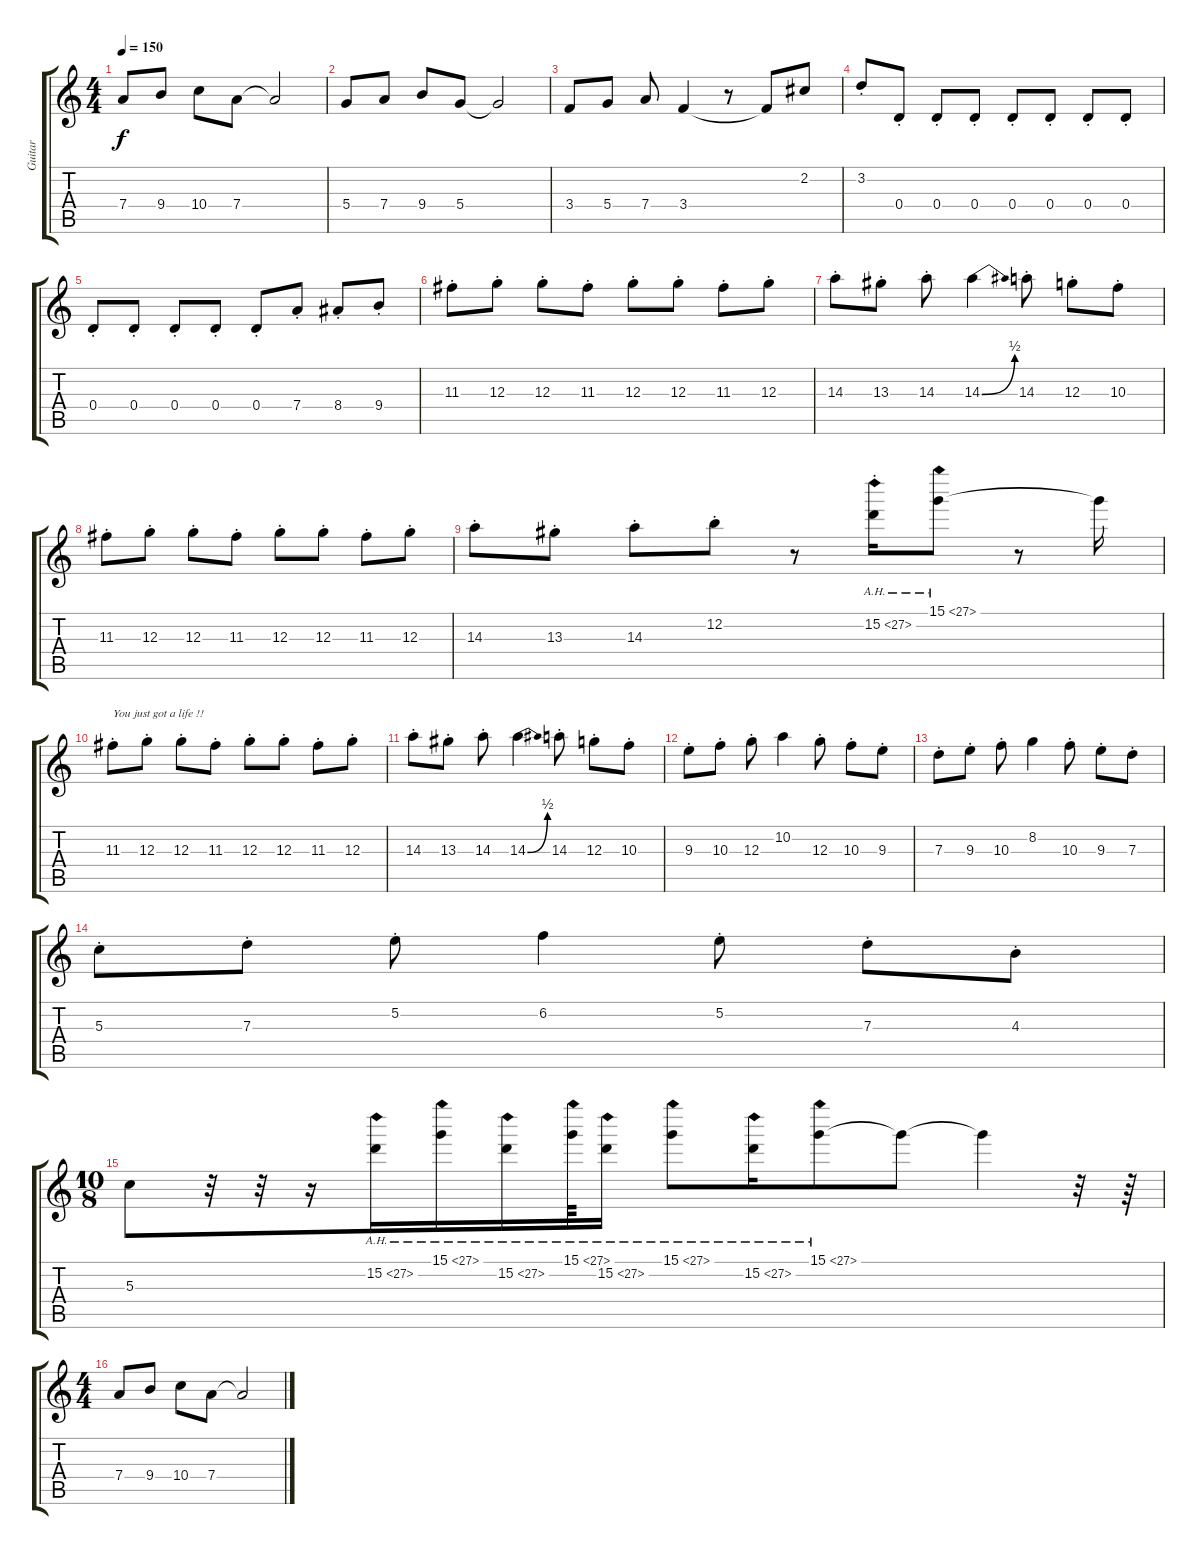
\track ("Guitar" "Guitar") {instrument electricguitarjazz}
\staff {score tabs}
\tuning (E4 B3 G3 D3 A2 E2) {hide}
\ts (4 4)
\tempo 150
\clef g2
\ks c
7.4.8{dy f} 9.4.8 10.4.8 7.4.8 7.4{t}.2 |
5.4.8 7.4.8 9.4.8 5.4.8 5.4{t}.2 |
3.4.8 5.4.8 7.4.8 3.4.4{balance 8} r.8 3.4{t}.8 2.2.8 |
3.2{st}.8 0.4{st}.8 0.4{st}.8 0.4{st}.8 0.4{st}.8 0.4{st}.8 0.4{st}.8 0.4{st}.8 |
0.4{st}.8 0.4{st}.8 0.4{st}.8 0.4{st}.8 0.4{st}.8 7.4{st}.8 8.4{st}.8 9.4{st}.8 |
11.3{st}.8 12.3{st}.8 12.3{st}.8 11.3{st}.8 12.3{st}.8 12.3{st}.8 11.3{st}.8 12.3{st}.8 |
14.3{st}.8 13.3{st}.8 14.3{st}.8 14.3{be (bend 0 0 60 2)}.4 14.3{st}.8 12.3{st}.8 10.3{st}.8 |
11.3{st}.8 12.3{st}.8 12.3{st}.8 11.3{st}.8 12.3{st}.8 12.3{st}.8 11.3{st}.8 12.3{st}.8 |
14.3{st}.8 13.3{st}.8 14.3{st}.8 12.2{st}.8 r.8 15.2{ah 12 st}.16 15.1{ah 12}.8 r.8 15.1{t}.16 |
11.3{st}.8{txt "You just got a life !!" balance 5} 12.3{st}.8 12.3{st}.8 11.3{st}.8 12.3{st}.8 12.3{st}.8 11.3{st}.8 12.3{st}.8 |
14.3{st}.8 13.3{st}.8 14.3{st}.8 14.3{be (bend 0 0 60 2)}.4 14.3{st}.8 12.3{st}.8 10.3{st}.8 |
9.3{st}.8{balance 8} 10.3{st}.8 12.3{st}.8 10.2.4 12.3{st}.8 10.3{st}.8 9.3{st}.8 |
7.3{st}.8 9.3{st}.8 10.3{st}.8 8.2.4 10.3{st}.8 9.3{st}.8 7.3{st}.8 |
5.3{st}.8 7.3{st}.8 5.2{st}.8 6.2.4 5.2{st}.8 7.3{st}.8 4.3{st}.8 |
\ts (10 8)
5.3.8 r.32 r.32 r.16 15.2{ah 12}.16 15.1{ah 12}.16 15.2{ah 12}.16 15.1{ah 12}.64 15.2{ah 12}.16 15.1{ah 12}.8 15.2{ah 12}.16 15.1{ah 12}.8 15.1{t}.8 15.1{t}.4 r.32 r.64 |
\ts (4 4)
7.4.8{balance 6} 9.4.8 10.4.8 7.4.8 7.4{t}.2
